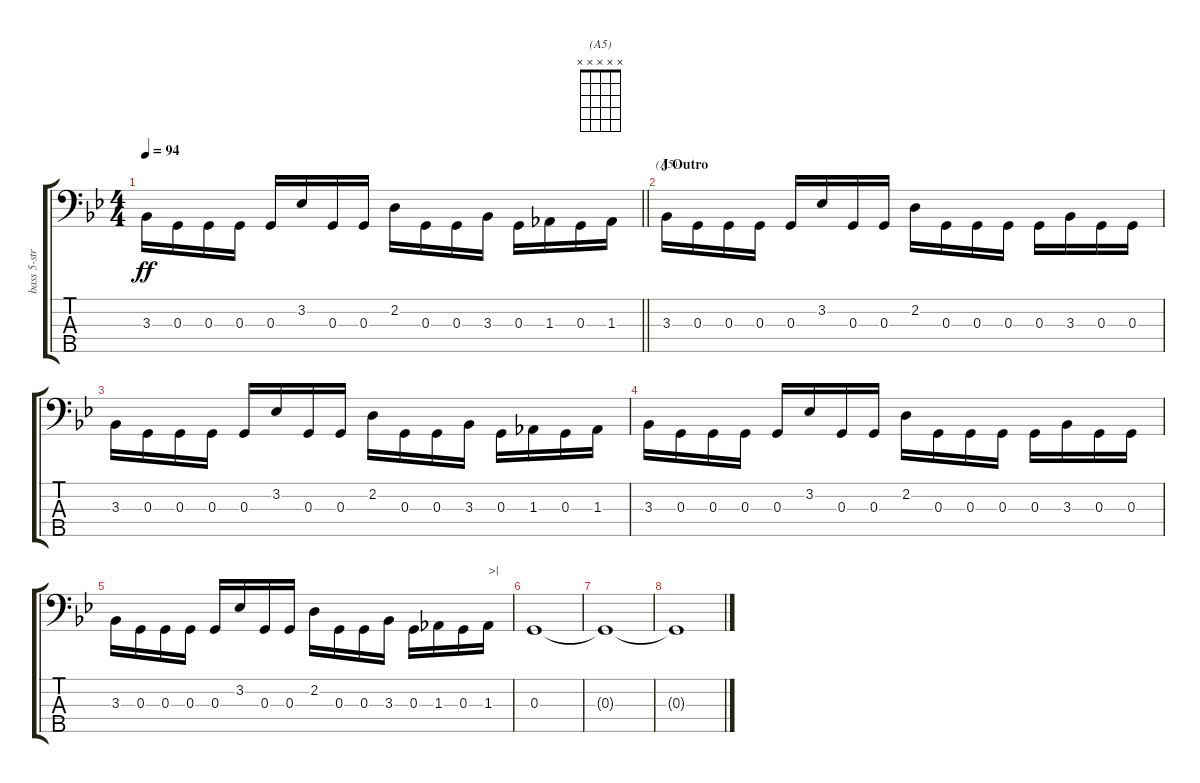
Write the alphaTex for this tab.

\track ("bass 5-string [ADGCF]" "bass 5-str") {instrument electricbassfinger}
\staff {score tabs}
\tuning (F2 C2 G1 D1 A0) {hide}
\chord ("(A5)" x x x x x)
\ts (4 4)
\tempo 94
\clef f4
\barLineRight lightlight
\ks bb
3.3.16{dy ff beam Down} 0.3.16{beam Down} 0.3.16{beam Down} 0.3.16{beam Down} 0.3.16 3.2.16 0.3.16 0.3.16 2.2.16{beam Down} 0.3.16{beam Down} 0.3.16{beam Down} 3.3.16{beam Down} 0.3.16{beam Down} 1.3.16{beam Down} 0.3.16{beam Down} 1.3.16{beam Down} |
\section ("" "J Outro")
3.3.16{ch "(A5)" beam Down} 0.3.16{beam Down} 0.3.16{beam Down} 0.3.16{beam Down} 0.3.16 3.2.16 0.3.16 0.3.16 2.2.16{beam Down} 0.3.16{beam Down} 0.3.16{beam Down} 0.3.16{beam Down} 0.3.16{beam Down} 3.3.16{beam Down} 0.3.16{beam Down} 0.3.16{beam Down} |
3.3.16{beam Down} 0.3.16{beam Down} 0.3.16{beam Down} 0.3.16{beam Down} 0.3.16 3.2.16 0.3.16 0.3.16 2.2.16{beam Down} 0.3.16{beam Down} 0.3.16{beam Down} 3.3.16{beam Down} 0.3.16{beam Down} 1.3.16{beam Down} 0.3.16{beam Down} 1.3.16{beam Down} |
3.3.16{beam Down} 0.3.16{beam Down} 0.3.16{beam Down} 0.3.16{beam Down} 0.3.16 3.2.16 0.3.16 0.3.16 2.2.16{beam Down} 0.3.16{beam Down} 0.3.16{beam Down} 0.3.16{beam Down} 0.3.16{beam Down} 3.3.16{beam Down} 0.3.16{beam Down} 0.3.16{beam Down} |
3.3.16{beam Down} 0.3.16{beam Down} 0.3.16{beam Down} 0.3.16{beam Down} 0.3.16 3.2.16 0.3.16 0.3.16 2.2.16{beam Down} 0.3.16{beam Down} 0.3.16{beam Down} 3.3.16{beam Down} 0.3.16{beam Down} 1.3.16{beam Down} 0.3.16{beam Down} 1.3.16{txt ">|" beam Down} |
0.3.1 |
0.3{t}.1 |
0.3{t}.1
